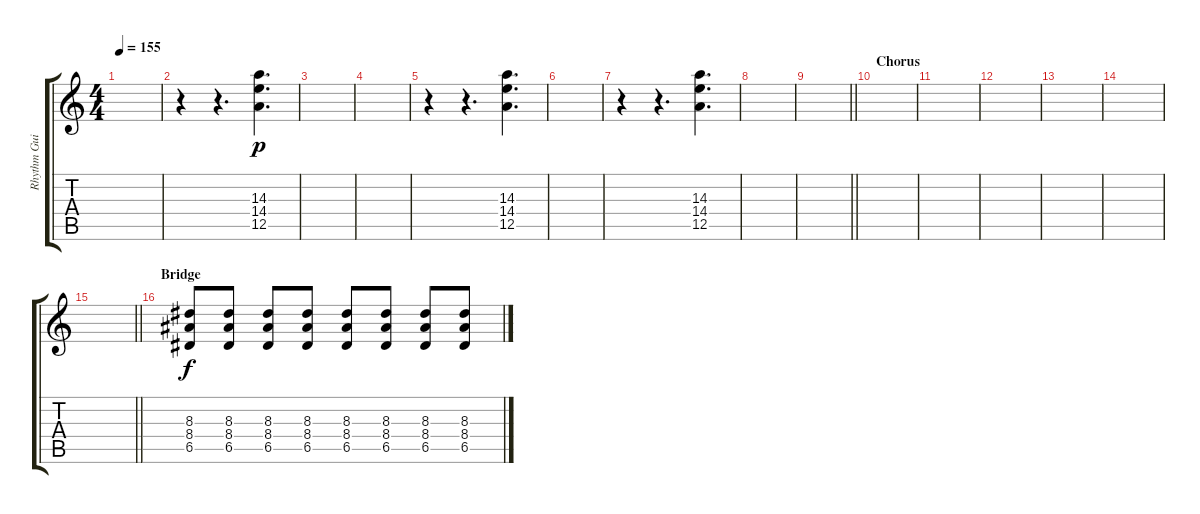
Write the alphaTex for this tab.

\track ("Rhythm Guitar (Distortion)" "Rhythm Gui") {instrument distortionguitar}
\staff {score tabs}
\tuning (E4 B3 G3 D3 A2 E2) {hide}
\ts (4 4)
\tempo 155
\clef g2
\ks c
|
r.4 r.4{d} (14.3 14.4 12.5).4{d dy p} |
|
|
r.4 r.4{d} (14.3 14.4 12.5).4{d} |
|
r.4 r.4{d} (14.3 14.4 12.5).4{d} |
|
\barLineRight lightlight
|
\section ("" "Chorus")
|
|
|
|
|
\barLineRight lightlight
|
\section ("" "Bridge")
(8.3 8.4 6.5).8{dy f} (8.3 8.4 6.5).8 (8.3 8.4 6.5).8 (8.3 8.4 6.5).8 (8.3 8.4 6.5).8 (8.3 8.4 6.5).8 (8.3 8.4 6.5).8 (8.3 8.4 6.5).8
